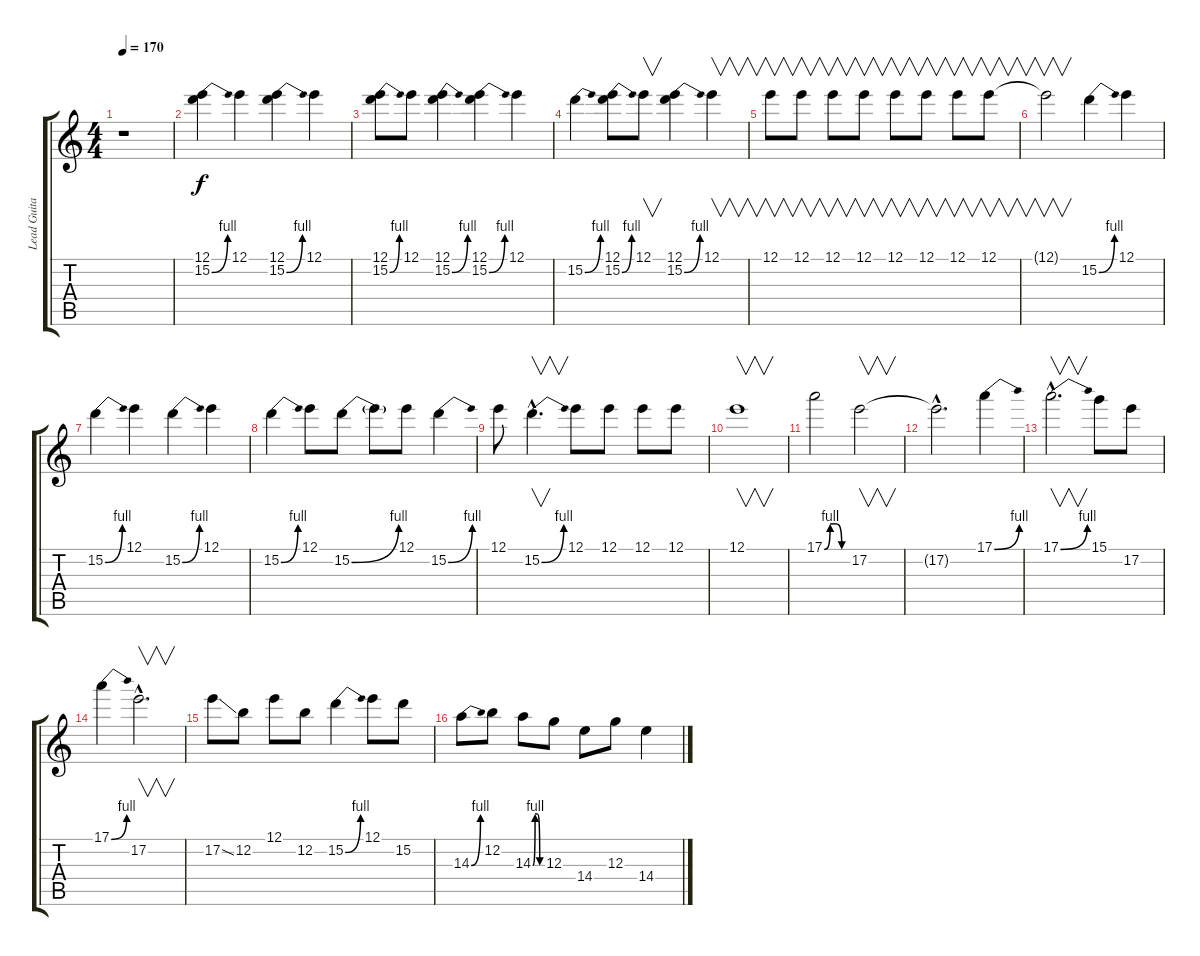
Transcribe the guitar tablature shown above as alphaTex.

\track ("Lead Guitar" "Lead Guita") {instrument overdrivenguitar}
\staff {score tabs}
\tuning (E4 B3 G3 D3 A2 E2) {hide}
\ts (4 4)
\tempo 170
\clef g2
\ks c
r.1{dy f} |
(12.1 15.2{be (bend 0 0 60 4)}).4{instrument overdrivenguitar} 12.1.4 (12.1 15.2{be (bend 0 0 60 4)}).4 12.1.4 |
(12.1 15.2{be (bend 0 0 60 4)}).8 12.1.8 (12.1 15.2{be (bend 0 0 60 4)}).4 (12.1 15.2{be (bend 0 0 60 4)}).4 12.1.4 |
15.2{be (bend 0 0 60 4)}.4 (12.1 15.2{be (bend 0 0 60 4)}).8 12.1.8{v} (12.1 15.2{be (bend 0 0 60 4)}).4 12.1.4{v} |
12.1.8{v} 12.1.8{v} 12.1.8{v} 12.1.8{v} 12.1.8{v} 12.1.8{v} 12.1.8{v} 12.1.8{v} |
12.1{t}.2{v} 15.2{be (bend 0 0 60 4)}.4 12.1.4 |
15.2{be (bend 0 0 60 4)}.4 12.1.4 15.2{be (bend 0 0 60 4)}.4 12.1.4 |
15.2{be (bend 0 0 60 4)}.4 12.1.8 15.2{be (bend 0 0 60 4)}.8 15.2{t}.8 12.1.8 15.2{be (bend 0 0 60 4)}.4 |
12.1.8 15.2{be (bend 0 0 60 4) hac}.4{v d} 12.1.8 12.1.8 12.1.8 12.1.8 |
12.1.1{v} |
17.1{be (custom 0 0 15 4 30 4 45 0 60 0)}.2 17.2.2{v} |
17.2{hac t}.2{d} 17.1{be (bend 0 0 60 4)}.4 |
17.1{be (bend 0 0 60 4) hac}.2{v d} 15.1.8 17.2.8 |
17.1{be (bend 0 0 60 4)}.4 17.2{hac}.2{v d} |
17.2{ss}.8 12.2.8 12.1.8 12.2.8 15.2{be (bend 0 0 60 4)}.4 12.1.8 15.2.8 |
14.3{be (bend 0 0 60 4)}.8 12.2.8 14.3{be (custom 0 0 15 4 30 4 45 0 60 0)}.8 12.3.8 14.4.8 12.3.8 14.4.4
